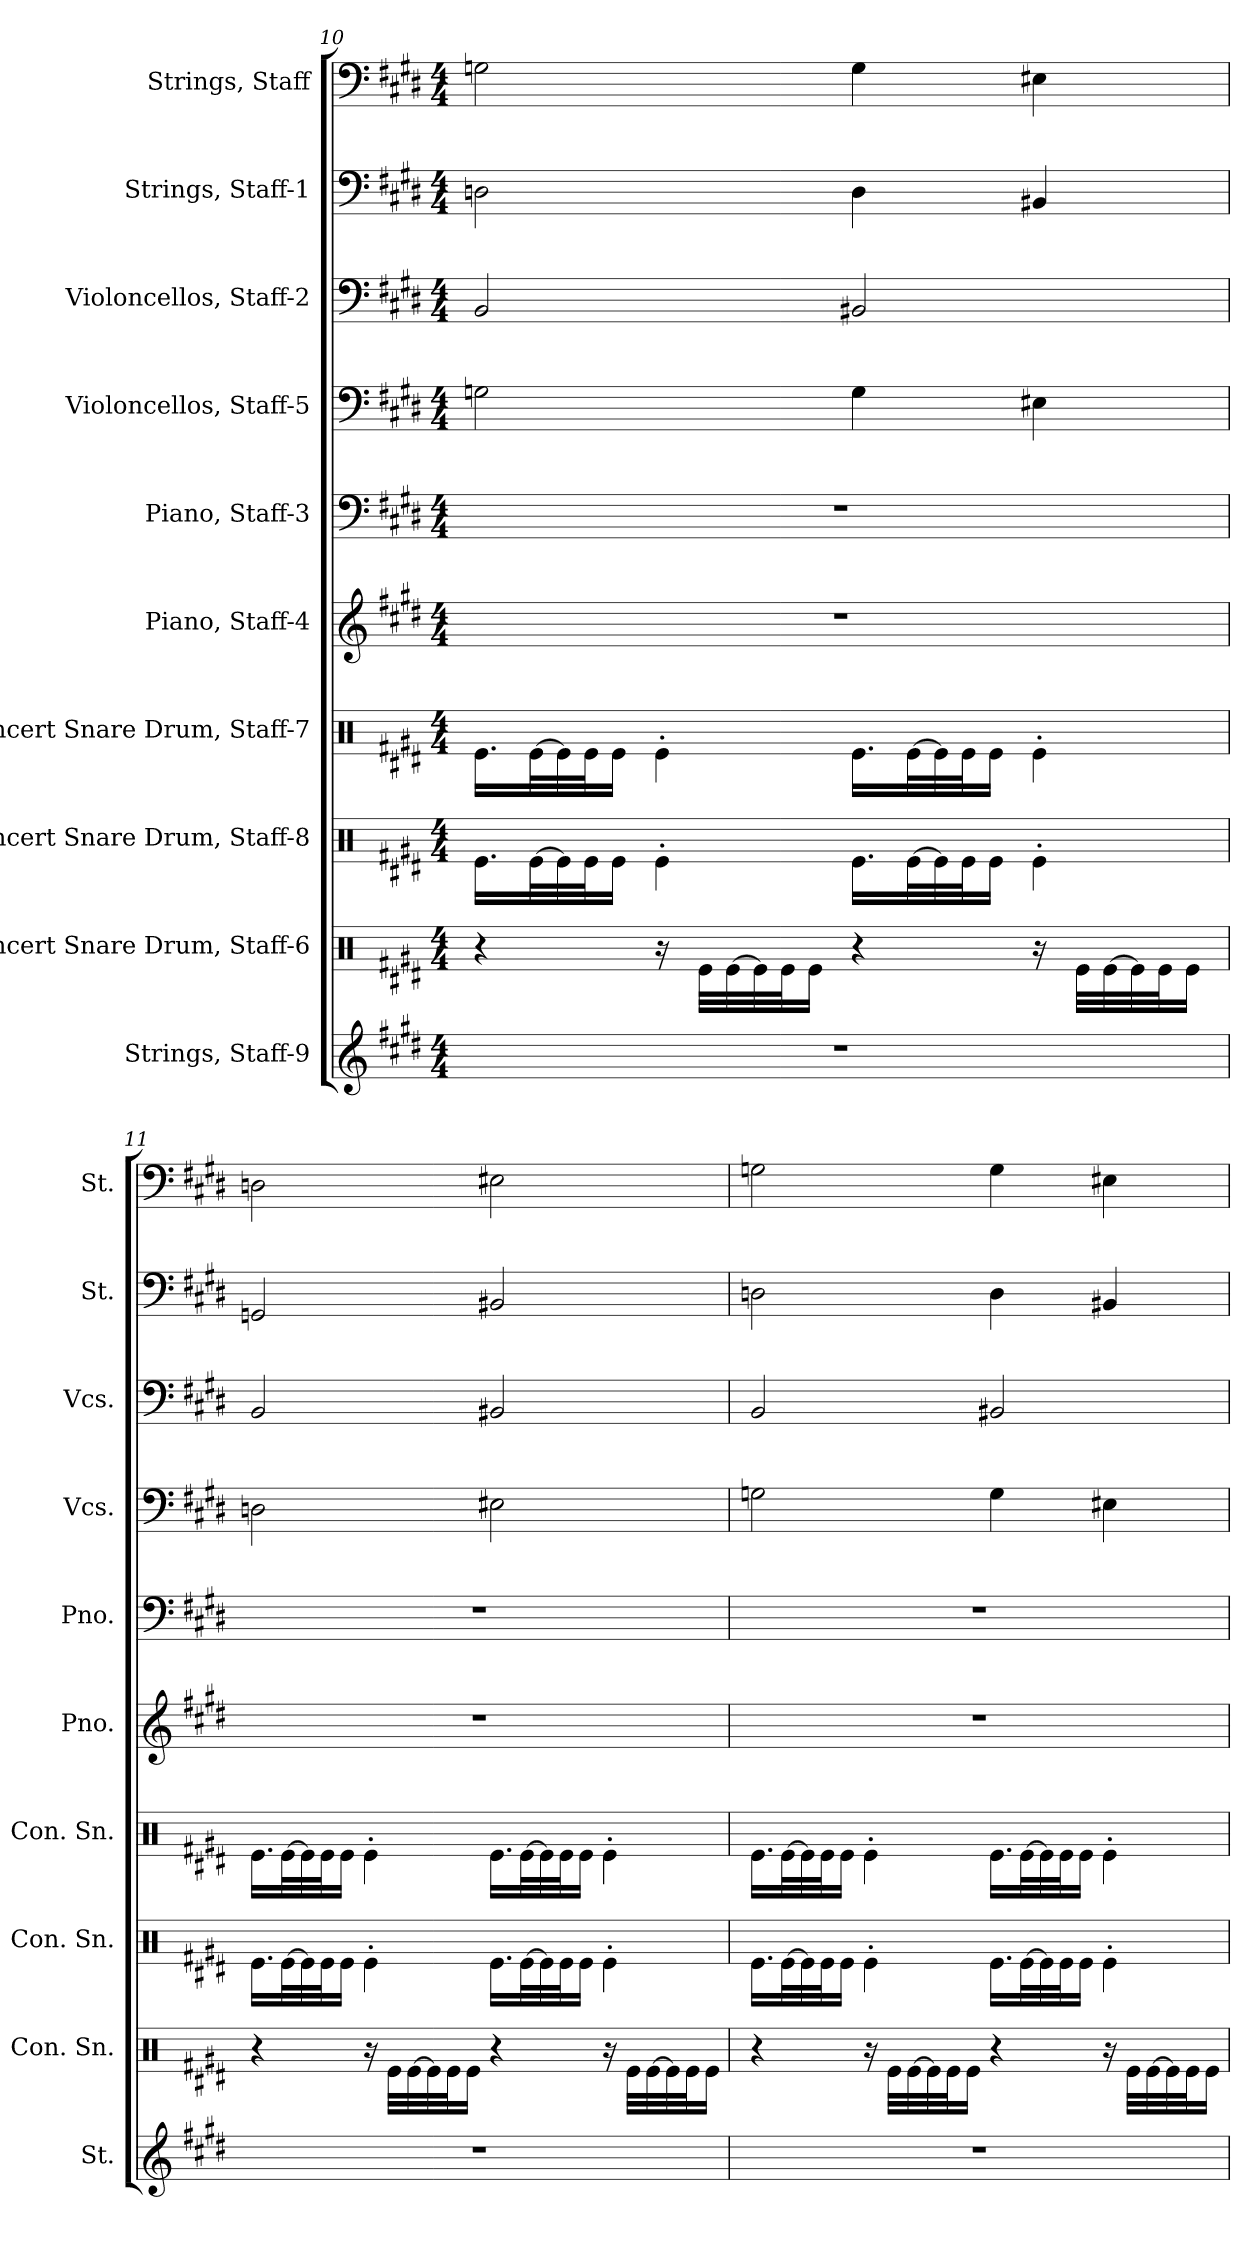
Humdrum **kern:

**kern	**kern	**kern	**kern	**kern	**kern	**kern	**kern	**kern	**kern
*part10	*part9	*part8	*part7	*part6	*part5	*part4	*part3	*part2	*part1
*staff10	*staff9	*staff8	*staff7	*staff6	*staff5	*staff4	*staff3	*staff2	*staff1
*I"Strings, Staff-9	*I"Concert Snare Drum, Staff-6	*I"Concert Snare Drum, Staff-8	*I"Concert Snare Drum, Staff-7	*I"Piano, Staff-4	*I"Piano, Staff-3	*I"Violoncellos, Staff-5	*I"Violoncellos, Staff-2	*I"Strings, Staff-1	*I"Strings, Staff
*I'St.	*I'Con. Sn.	*I'Con. Sn.	*I'Con. Sn.	*I'Pno.	*I'Pno.	*I'Vcs.	*I'Vcs.	*I'St.	*I'St.
!!LO:PB:g=z
*clefG2	*clefX	*clefX	*clefX	*clefG2	*clefF4	*clefF4	*clefF4	*clefF4	*clefF4
*k[f#c#g#d#]	*k[f#c#g#d#]	*k[f#c#g#d#]	*k[f#c#g#d#]	*k[f#c#g#d#]	*k[f#c#g#d#]	*k[f#c#g#d#]	*k[f#c#g#d#]	*k[f#c#g#d#]	*k[f#c#g#d#]
*M4/4	*M4/4	*M4/4	*M4/4	*M4/4	*M4/4	*M4/4	*M4/4	*M4/4	*M4/4
=10	=10	=10	=10	=10	=10	=10	=10	=10	=10
1r	4r	16.Re\LL	16.Re\LL	1r	1r	2Gn\	2BB/	2Dn\	2Gn\
.	.	[32Re\L	[32Re\L	.	.	.	.	.	.
.	.	32Re\]	32Re\]	.	.	.	.	.	.
.	.	32Re\J	32Re\J	.	.	.	.	.	.
.	.	16Re\JJ	16Re\JJ	.	.	.	.	.	.
.	16r	4Re'\	4Re'\	.	.	.	.	.	.
.	32Re\LLL	.	.	.	.	.	.	.	.
.	[32Re\	.	.	.	.	.	.	.	.
.	32Re\]	.	.	.	.	.	.	.	.
.	32Re\J	.	.	.	.	.	.	.	.
.	16Re\JJ	.	.	.	.	.	.	.	.
.	4r	16.Re\LL	16.Re\LL	.	.	4G\	2BB#X/	4D\	4G\
.	.	[32Re\L	[32Re\L	.	.	.	.	.	.
.	.	32Re\]	32Re\]	.	.	.	.	.	.
.	.	32Re\J	32Re\J	.	.	.	.	.	.
.	.	16Re\JJ	16Re\JJ	.	.	.	.	.	.
.	16r	4Re'\	4Re'\	.	.	4E#X\	.	4BB#X/	4E#X\
.	32Re\LLL	.	.	.	.	.	.	.	.
.	[32Re\	.	.	.	.	.	.	.	.
.	32Re\]	.	.	.	.	.	.	.	.
.	32Re\J	.	.	.	.	.	.	.	.
.	16Re\JJ	.	.	.	.	.	.	.	.
!!LO:PB:g=z
=11	=11	=11	=11	=11	=11	=11	=11	=11	=11
1r	4r	16.Re\LL	16.Re\LL	1r	1r	2Dn\	2BB/	2GGn/	2Dn\
.	.	[32Re\L	[32Re\L	.	.	.	.	.	.
.	.	32Re\]	32Re\]	.	.	.	.	.	.
.	.	32Re\J	32Re\J	.	.	.	.	.	.
.	.	16Re\JJ	16Re\JJ	.	.	.	.	.	.
.	16r	4Re'\	4Re'\	.	.	.	.	.	.
.	32Re\LLL	.	.	.	.	.	.	.	.
.	[32Re\	.	.	.	.	.	.	.	.
.	32Re\]	.	.	.	.	.	.	.	.
.	32Re\J	.	.	.	.	.	.	.	.
.	16Re\JJ	.	.	.	.	.	.	.	.
.	4r	16.Re\LL	16.Re\LL	.	.	2E#X\	2BB#X/	2BB#X/	2E#X\
.	.	[32Re\L	[32Re\L	.	.	.	.	.	.
.	.	32Re\]	32Re\]	.	.	.	.	.	.
.	.	32Re\J	32Re\J	.	.	.	.	.	.
.	.	16Re\JJ	16Re\JJ	.	.	.	.	.	.
.	16r	4Re'\	4Re'\	.	.	.	.	.	.
.	32Re\LLL	.	.	.	.	.	.	.	.
.	[32Re\	.	.	.	.	.	.	.	.
.	32Re\]	.	.	.	.	.	.	.	.
.	32Re\J	.	.	.	.	.	.	.	.
.	16Re\JJ	.	.	.	.	.	.	.	.
!!LO:PB:g=z
=12	=12	=12	=12	=12	=12	=12	=12	=12	=12
1r	4r	16.Re\LL	16.Re\LL	1r	1r	2Gn\	2BB/	2Dn\	2Gn\
.	.	[32Re\L	[32Re\L	.	.	.	.	.	.
.	.	32Re\]	32Re\]	.	.	.	.	.	.
.	.	32Re\J	32Re\J	.	.	.	.	.	.
.	.	16Re\JJ	16Re\JJ	.	.	.	.	.	.
.	16r	4Re'\	4Re'\	.	.	.	.	.	.
.	32Re\LLL	.	.	.	.	.	.	.	.
.	[32Re\	.	.	.	.	.	.	.	.
.	32Re\]	.	.	.	.	.	.	.	.
.	32Re\J	.	.	.	.	.	.	.	.
.	16Re\JJ	.	.	.	.	.	.	.	.
.	4r	16.Re\LL	16.Re\LL	.	.	4G\	2BB#X/	4D\	4G\
.	.	[32Re\L	[32Re\L	.	.	.	.	.	.
.	.	32Re\]	32Re\]	.	.	.	.	.	.
.	.	32Re\J	32Re\J	.	.	.	.	.	.
.	.	16Re\JJ	16Re\JJ	.	.	.	.	.	.
.	16r	4Re'\	4Re'\	.	.	4E#X\	.	4BB#X/	4E#X\
.	32Re\LLL	.	.	.	.	.	.	.	.
.	[32Re\	.	.	.	.	.	.	.	.
.	32Re\]	.	.	.	.	.	.	.	.
.	32Re\J	.	.	.	.	.	.	.	.
.	16Re\JJ	.	.	.	.	.	.	.	.
=	=	=	=	=	=	=	=	=	=
*-	*-	*-	*-	*-	*-	*-	*-	*-	*-
